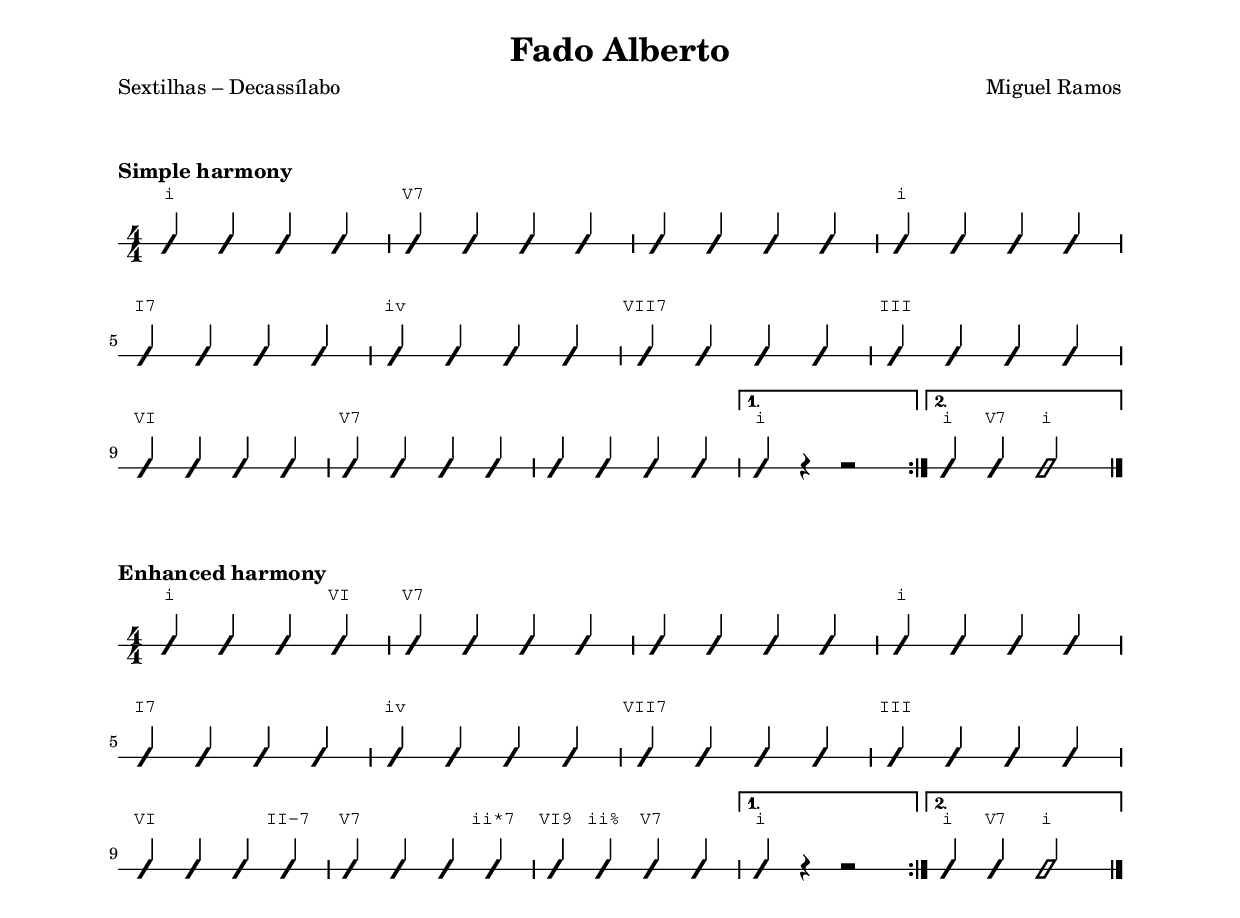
% Fado Alberto
% Engraved by Joan Josep Ordinas Rosa <jordinas@gmail.com> 

\version "2.16.2"

\include "portugues.ly"

% Fado Alberto
% Engraved by Joan Josep Ordinas Rosa <jordinas@gmail.com> 

\version "2.16.2"

\include "portugues.ly"

%%%%%%%%%%%%%%%%%%%%%%%%%%%%%%%%%%%%%%%%%%%%%%%%%%%%%%%%%%%%%%%%%%%%%%%%
% Page setup
%%%%%%%%%%%%%%%%%%%%%%%%%%%%%%%%%%%%%%%%%%%%%%%%%%%%%%%%%%%%%%%%%%%%%%%%

\paper {
  #(set-paper-size "a4")
  top-margin = 25\mm
  bottom-margin = 20\mm
  left-margin = 20\mm
  line-width =  170\mm
  ragged-bottom = ##t
}

\header {
  title = "Fado Alberto"
  composer = "Miguel Ramos"
  poet = "Sextilhas – Decassílabo"
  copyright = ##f
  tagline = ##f
}

Stave = {
  \clef treble
  \key mi \minor
  \numericTimeSignature
  \time 4/4
}

Tablature = {
  \clef tab
  \key mi \minor
  \numericTimeSignature
  \time 4/4
}

% EOF


%%%%%%%%%%%%%%%%%%%%%%%%%%%%%%%%%%%%%%%%%%%%%%%%%%%%%%%%%%%%%%%%%%%%%%%%
% Universal key score
%%%%%%%%%%%%%%%%%%%%%%%%%%%%%%%%%%%%%%%%%%%%%%%%%%%%%%%%%%%%%%%%%%%%%%%%

% Desired measures for line
Breaks = \notemode {
  \repeat volta 2 {
    s1 * 4 \break
    s1 * 4 \break
    s1 * 3
  }
  \alternative {
    { s1 }
    { s1 }
  }
}

% Strumming rhythms
Strumming = \relative do' {
  \repeat volta 2 {
    do4 do4 do4 do4 | do4 do4 do4 do4 | do4 do4 do4 do4 | do4 do4 do4 do4 |
    do4 do4 do4 do4 | do4 do4 do4 do4 | do4 do4 do4 do4 | do4 do4 do4 do4 |
    do4 do4 do4 do4 | do4 do4 do4 do4 | do4 do4 do4 do4 |
  }
  \alternative {
    { do4 r4 r2 }
    { do4 do4 do2 \bar "|." }
  }
}

% Pseudo lyrics
GuideA = \notemode {
  do1 do1 s1 do1
  do1 do1 do1 do1
  do1 do1 s1 do1
  do4 do4 do2
}

SymbolsA = \lyricmode {
  \markup \typewriter \medium i
  \markup \typewriter \medium V7
  \markup \typewriter \medium i

  \markup \typewriter \medium I7
  \markup \typewriter \medium iv
  \markup \typewriter \medium VII7
  \markup \typewriter \medium III

  \markup \typewriter \medium VI
  \markup \typewriter \medium V7
  \markup \typewriter \medium i

  \markup \typewriter \medium i
  \markup \typewriter \medium V7
  \markup \typewriter \medium i
}

GuideB = \notemode {
  do2. do4 do1 s1 do1
  do1 do1 do1 do1
  do2. do4 do2. do4 do4 do4 do2 do1
  do4 do4 do2
}

SymbolsB = \lyricmode {
  \markup \typewriter \medium i
  \markup \typewriter \medium VI
  \markup \typewriter \medium V7
  \markup \typewriter \medium i

  \markup \typewriter \medium I7
  \markup \typewriter \medium iv
  \markup \typewriter \medium VII7
  \markup \typewriter \medium III

  \markup \typewriter \medium VI
  \markup \typewriter \medium II-7
  \markup \typewriter \medium V7
  \markup \typewriter \medium ii*7
  \markup \typewriter \medium VI9
  \markup \typewriter \medium ii%
  \markup \typewriter \medium V7
  \markup \typewriter \medium i

  \markup \typewriter \medium i
  \markup \typewriter \medium V7
  \markup \typewriter \medium i
}

% Score

#(set-global-staff-size 18)

\markup \vspace #2

\markup { \bold { Simple harmony } }

\score {
  \simultaneous {
    \new Devnull = "guide" \GuideA
    \new Lyrics \with {
      \override VerticalAxisGroup #'minimum-Y-extent = #'(-1.2 . 1)
      }
      \lyricsto "guide" {
	\set fontSize = #-2
	\SymbolsA
    }
    \new RhythmicStaff <<
      \Stave
      \new Voice \Breaks
      \new Voice \with {
	\consists Pitch_squash_engraver
      } {
	\improvisationOn
	\Strumming
      }
    >>
  }
  \layout {
    indent = 0.0\cm
  }
}

\markup { \bold { Enhanced harmony } }

\score {
  \simultaneous {
    \new Devnull = "guide" \GuideB
    \new Lyrics \with {
      \override VerticalAxisGroup #'minimum-Y-extent = #'(-1.2 . 1)
      }
      \lyricsto "guide" {
	\set fontSize = #-2
	\SymbolsB
    }
    \new RhythmicStaff <<
      \Stave
      \new Voice \Breaks
      \new Voice \with {
	\consists Pitch_squash_engraver
      } {
	\improvisationOn
	\Strumming
      }
    >>
  }
  \layout {
    indent = 0.0\cm
  }
}

% EOF
